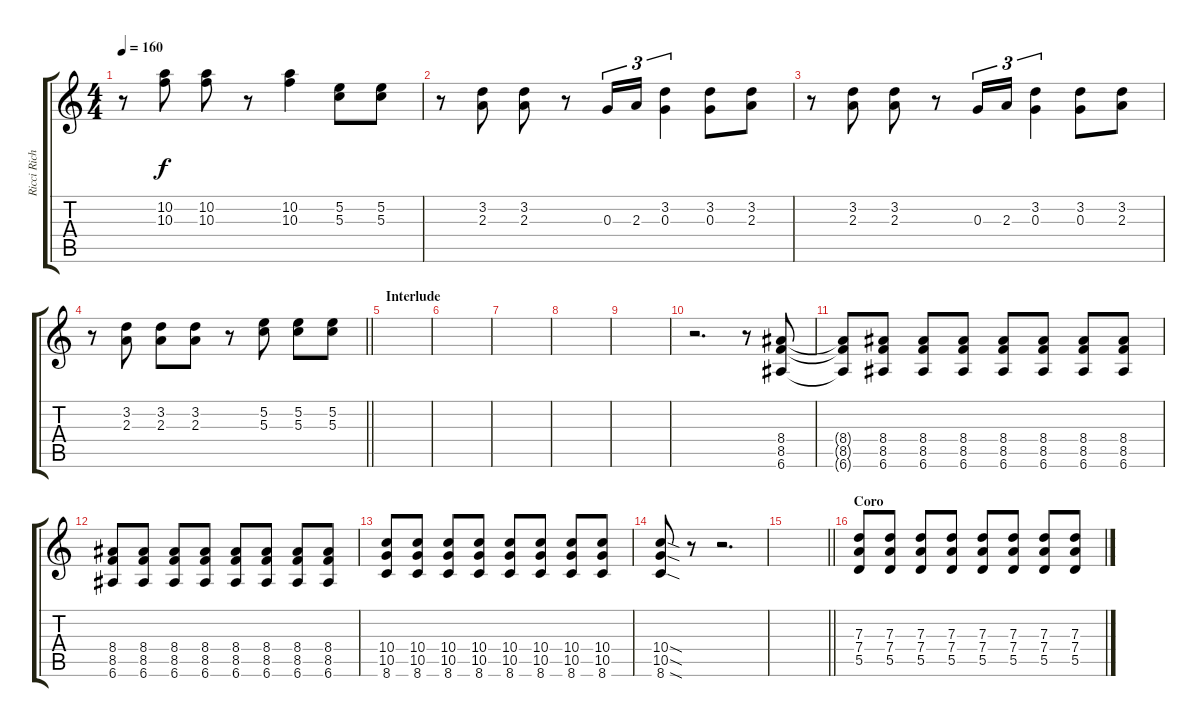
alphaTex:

\track ("Ricci Richardson" "Ricci Rich") {instrument distortionguitar}
\staff {score tabs}
\tuning (E4 B3 G3 D3 A2 E2) {hide}
\ts (4 4)
\tempo 160
\clef g2
\ks c
r.8{dy f} (10.2 10.3).8 (10.2 10.3).8 r.8 (10.2 10.3).4 (5.2 5.3).8 (5.2 5.3).8 |
r.8 (3.2 2.3).8 (3.2 2.3).8 r.8 0.3.16{tu (3 2)} 2.3.16{tu (3 2)} (3.2 0.3).4{tu (3 2)} (3.2 0.3).8 (3.2 2.3).8 |
r.8 (3.2 2.3).8 (3.2 2.3).8 r.8 0.3.16{tu (3 2)} 2.3.16{tu (3 2)} (3.2 0.3).4{tu (3 2)} (3.2 0.3).8 (3.2 2.3).8 |
\barLineRight lightlight
r.8 (3.2 2.3).8 (3.2 2.3).8 (3.2 2.3).8 r.8 (5.2 5.3).8 (5.2 5.3).8 (5.2 5.3).8 |
\section ("" "Interlude")
|
|
|
|
|
r.2{d} r.8 (8.4 8.5 6.6).8 |
(8.4{t} 8.5{t} 6.6{t}).8 (8.4 8.5 6.6).8 (8.4 8.5 6.6).8 (8.4 8.5 6.6).8 (8.4 8.5 6.6).8 (8.4 8.5 6.6).8 (8.4 8.5 6.6).8 (8.4 8.5 6.6).8 |
(8.4 8.5 6.6).8 (8.4 8.5 6.6).8 (8.4 8.5 6.6).8 (8.4 8.5 6.6).8 (8.4 8.5 6.6).8 (8.4 8.5 6.6).8 (8.4 8.5 6.6).8 (8.4 8.5 6.6).8 |
(10.4 10.5 8.6).8 (10.4 10.5 8.6).8 (10.4 10.5 8.6).8 (10.4 10.5 8.6).8 (10.4 10.5 8.6).8 (10.4 10.5 8.6).8 (10.4 10.5 8.6).8 (10.4 10.5 8.6).8 |
(10.4{sod} 10.5{sod} 8.6{sod}).8 r.8 r.2{d} |
\barLineRight lightlight
|
\section ("" "Coro")
(7.3 7.4 5.5).8 (7.3 7.4 5.5).8 (7.3 7.4 5.5).8 (7.3 7.4 5.5).8 (7.3 7.4 5.5).8 (7.3 7.4 5.5).8 (7.3 7.4 5.5).8 (7.3 7.4 5.5).8
